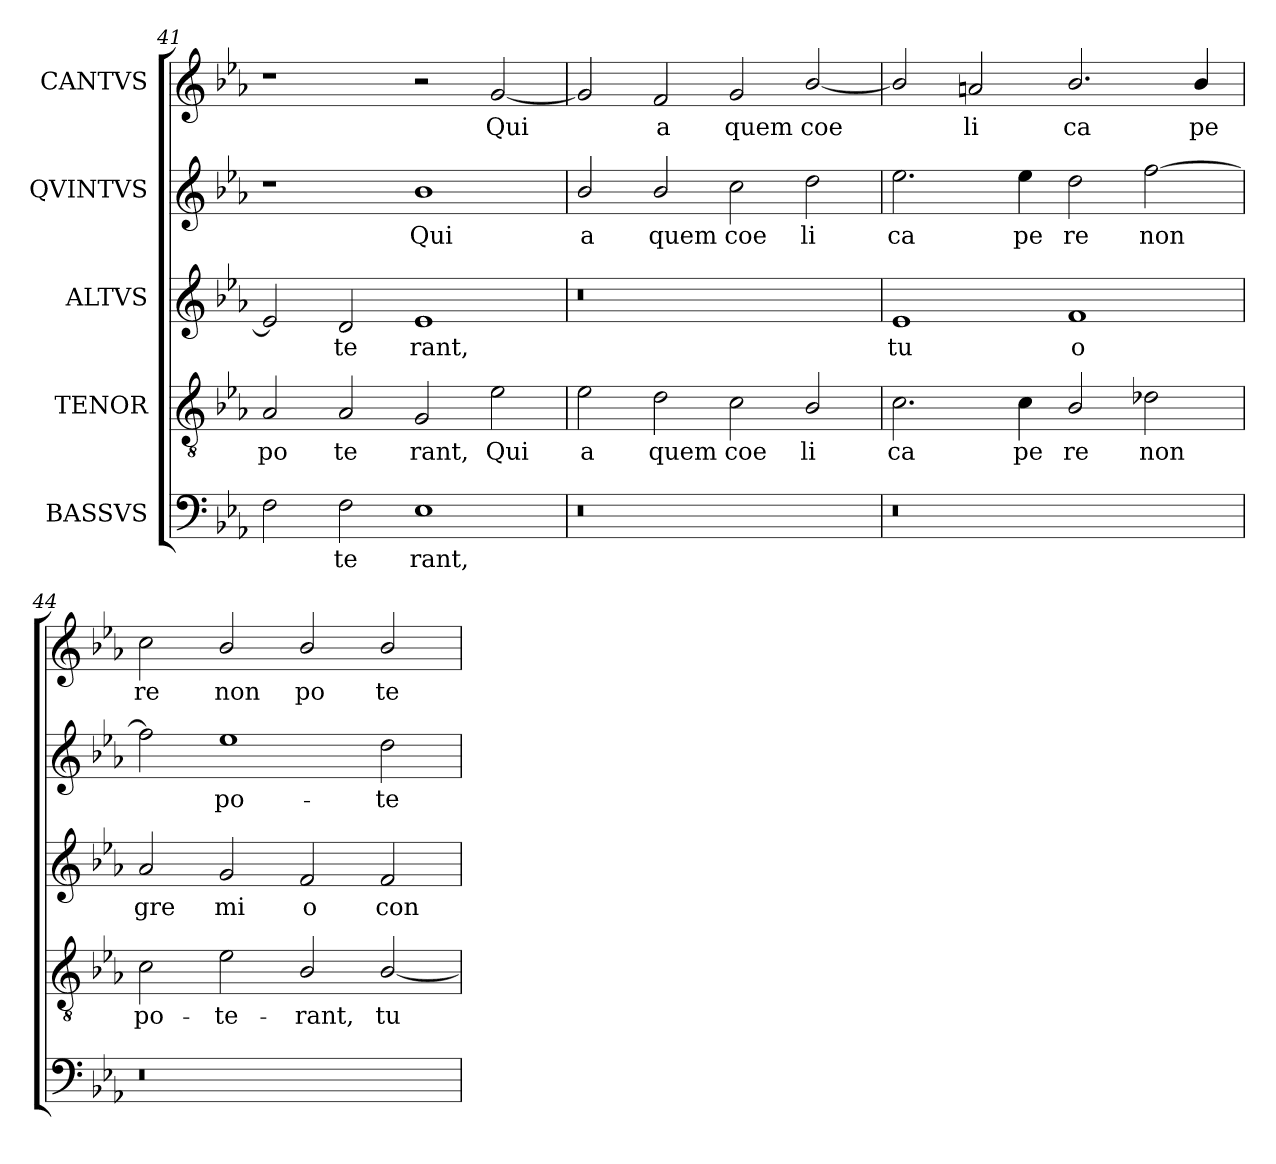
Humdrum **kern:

**kern	**text	**kern	**text	**kern	**text	**kern	**text	**kern	**text
*part5	*part5	*part4	*part4	*part3	*part3	*part2	*part2	*part1	*part1
*staff5	*staff5	*staff4	*staff4	*staff3	*staff3	*staff2	*staff2	*staff1	*staff1
*I"BASSVS	*	*I"TENOR	*	*I"ALTVS	*	*I"QVINTVS	*	*I"CANTVS	*
*clefF4	*	*clefGv2	*	*clefG2	*	*clefG2	*	*clefG2	*
*k[b-e-a-]	*	*k[b-e-a-]	*	*k[b-e-a-]	*	*k[b-e-a-]	*	*k[b-e-a-]	*
*E-:	*	*E-:	*	*E-:	*	*E-:	*	*E-:	*
=41	=41	=41	=41	=41	=41	=41	=41	=41	=41
!	!LO:LY:b:cj	!	!LO:LY:b:cj	!	!LO:LY:b:cj	!	!	!	!
2F\	.	2A-/	po	2e-/]	.	1r	.	1r	.
!	!LO:LY:b:cj	!	!LO:LY:b:cj	!	!LO:LY:b:cj	!	!	!	!
2F\	te	2A-/	te	2d/	te	.	.	.	.
!	!LO:LY:b:cj	!	!LO:LY:b:cj	!	!LO:LY:b:cj	!	!LO:LY:b:cj	!	!
1E-	rant,	2G/	rant,	1e-	rant,	1b-	Qui	2r	.
!	!	!	!LO:LY:b:cj	!	!	!	!	!	!LO:LY:b:cj
.	.	2e-\	Qui	.	.	.	.	[<2g/	Qui
=42	=42	=42	=42	=42	=42	=42	=42	=42	=42
!	!	!	!LO:LY:b:cj	!	!	!	!LO:LY:b:cj	!	!LO:LY:b:cj
0r	.	2e-\	a	0r	.	2b-/	a	2g/]	.
!	!	!	!LO:LY:b:cj	!	!	!	!LO:LY:b:cj	!	!LO:LY:b:cj
.	.	2d\	quem	.	.	2b-/	quem	2f/	a
!	!	!	!LO:LY:b:cj	!	!	!	!LO:LY:b:cj	!	!LO:LY:b:cj
.	.	2c\	coe	.	.	2cc\	coe	2g/	quem
!	!	!	!LO:LY:b:cj	!	!	!	!LO:LY:b:cj	!	!LO:LY:b:cj
.	.	2B-/	li	.	.	2dd\	li	[<2b-/	coe
=43	=43	=43	=43	=43	=43	=43	=43	=43	=43
!	!	!	!LO:LY:b:cj	!	!LO:LY:b:cj	!	!LO:LY:b:cj	!	!LO:LY:b:cj
0r	.	2.c\	ca	1e-	tu	2.ee-\	ca	2b-/]	.
!	!	!	!	!	!	!	!	!	!LO:LY:b:cj
.	.	.	.	.	.	.	.	2an/	li
!	!	!	!LO:LY:b:cj	!	!	!	!LO:LY:b:cj	!	!
.	.	4c\	pe	.	.	4ee-\	pe	.	.
!	!	!	!LO:LY:b:cj	!	!LO:LY:b:cj	!	!LO:LY:b:cj	!	!LO:LY:b:cj
.	.	2B-/	re	1f	o	2dd\	re	2.b-/	ca
!	!	!	!LO:LY:b:cj	!	!	!	!LO:LY:b:cj	!	!
.	.	2d-X\	non	.	.	[<2ff\	non	.	.
!	!	!	!	!	!	!	!	!	!LO:LY:b:cj
.	.	.	.	.	.	.	.	4b-/	pe
!!LO:PB:g=z
=44	=44	=44	=44	=44	=44	=44	=44	=44	=44
!	!	!	!LO:LY:b:cj	!	!LO:LY:b:cj	!	!LO:LY:b:cj	!	!LO:LY:b:cj
0r	.	2c\	po-	2a-/	gre	2ff\]	.	2cc\	re
!	!	!	!LO:LY:b:cj	!	!LO:LY:b:cj	!	!LO:LY:b:cj	!	!LO:LY:b:cj
.	.	2e-\	-te-	2g/	mi	1ee-	po-	2b-/	non
!	!	!	!LO:LY:b:cj	!	!LO:LY:b:cj	!	!	!	!LO:LY:b:cj
.	.	2B-/	-rant,	2f/	o	.	.	2b-/	po
!	!	!	!LO:LY:b:cj	!	!LO:LY:b:cj	!	!LO:LY:b:cj	!	!LO:LY:b:cj
.	.	[<2B-/	tu-	2f/	con	2dd\	-te-	2b-/	te
=	=	=	=	=	=	=	=	=	=
*-	*-	*-	*-	*-	*-	*-	*-	*-	*-
